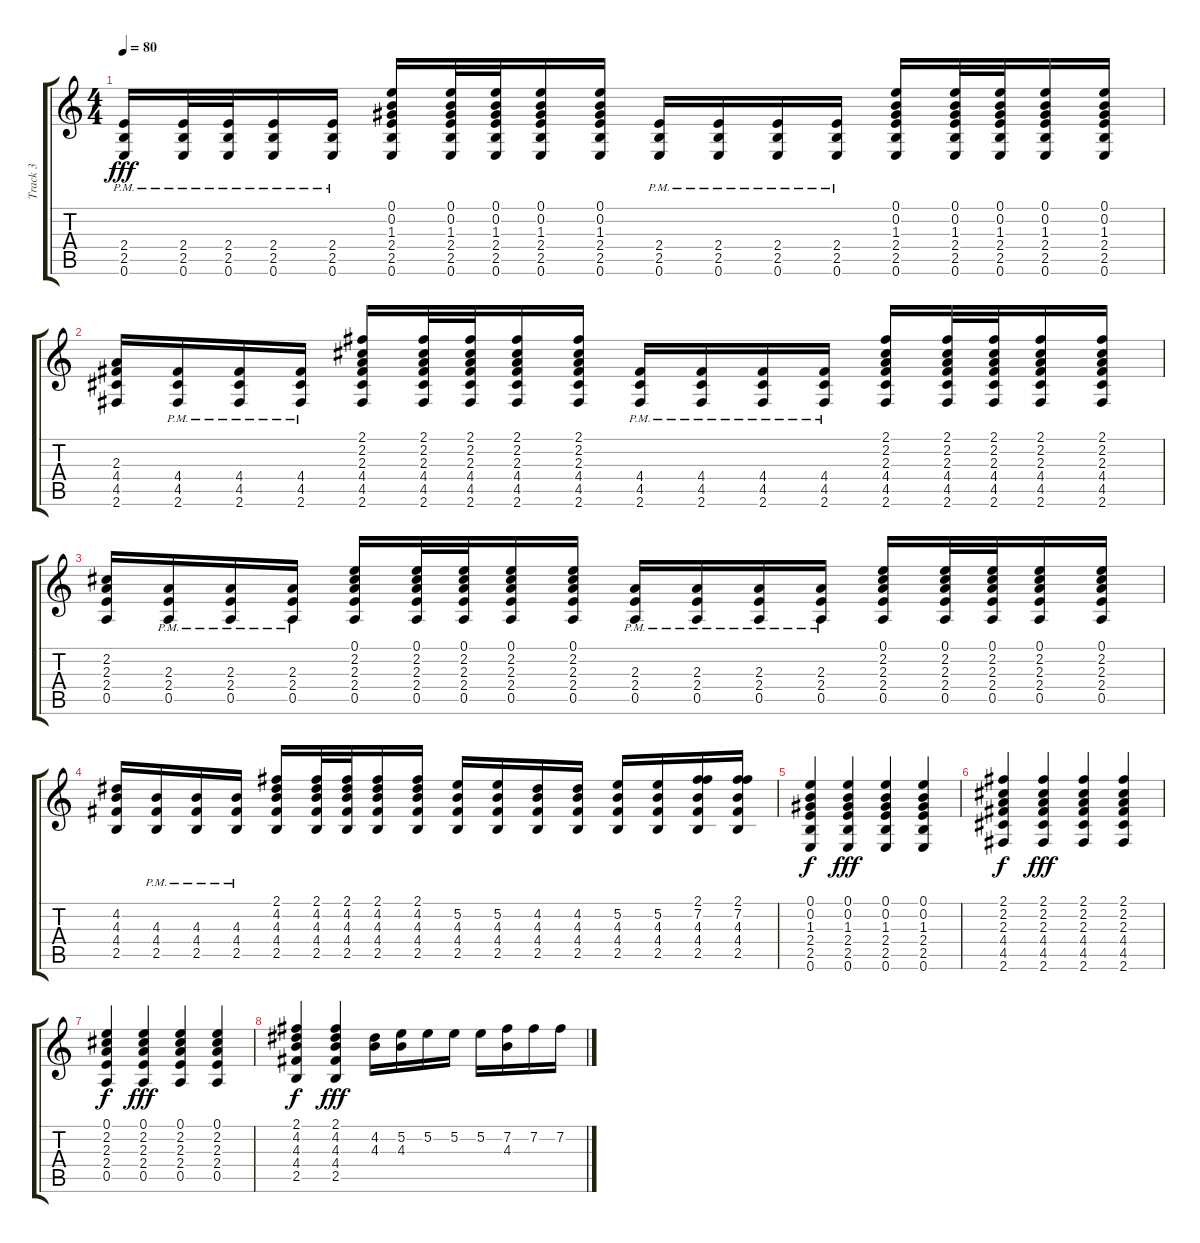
\track ("Track 3" "Track 3") {instrument electricguitarclean}
\staff {score tabs}
\tuning (E4 B3 G3 D3 A2 E2) {hide}
\ts (4 4)
\tempo 80
\clef g2
\ks c
(2.4{pm} 2.5{pm} 0.6{pm}).16{dy fff} (2.4{pm} 2.5{pm} 0.6{pm}).32 (2.4{pm} 2.5{pm} 0.6{pm}).32 (2.4{pm} 2.5{pm} 0.6{pm}).16 (2.4{pm} 2.5{pm} 0.6{pm}).16 (0.1 0.2 1.3 2.4 2.5 0.6).16 (0.1 0.2 1.3 2.4 2.5 0.6).32 (0.1 0.2 1.3 2.4 2.5 0.6).32 (0.1 0.2 1.3 2.4 2.5 0.6).16 (0.1 0.2 1.3 2.4 2.5 0.6).16 (2.4{pm} 2.5{pm} 0.6{pm}).16 (2.4{pm} 2.5{pm} 0.6{pm}).16 (2.4{pm} 2.5{pm} 0.6{pm}).16 (2.4{pm} 2.5{pm} 0.6{pm}).16 (0.1 0.2 1.3 2.4 2.5 0.6).16 (0.1 0.2 1.3 2.4 2.5 0.6).32 (0.1 0.2 1.3 2.4 2.5 0.6).32 (0.1 0.2 1.3 2.4 2.5 0.6).16 (0.1 0.2 1.3 2.4 2.5 0.6).16 |
(2.3 4.4 4.5 2.6).16 (4.4{pm} 4.5{pm} 2.6{pm}).16 (4.4{pm} 4.5{pm} 2.6{pm}).16 (4.4{pm} 4.5{pm} 2.6{pm}).16 (2.1 2.2 2.3 4.4 4.5 2.6).16 (2.1 2.2 2.3 4.4 4.5 2.6).32 (2.1 2.2 2.3 4.4 4.5 2.6).32 (2.1 2.2 2.3 4.4 4.5 2.6).16 (2.1 2.2 2.3 4.4 4.5 2.6).16 (4.4{pm} 4.5{pm} 2.6{pm}).16 (4.4{pm} 4.5{pm} 2.6{pm}).16 (4.4{pm} 4.5{pm} 2.6{pm}).16 (4.4{pm} 4.5{pm} 2.6{pm}).16 (2.1 2.2 2.3 4.4 4.5 2.6).16 (2.1 2.2 2.3 4.4 4.5 2.6).32 (2.1 2.2 2.3 4.4 4.5 2.6).32 (2.1 2.2 2.3 4.4 4.5 2.6).16 (2.1 2.2 2.3 4.4 4.5 2.6).16 |
(2.2 2.3 2.4 0.5).16 (2.3{pm} 2.4{pm} 0.5{pm}).16 (2.3{pm} 2.4{pm} 0.5{pm}).16 (2.3{pm} 2.4{pm} 0.5{pm}).16 (0.1 2.2 2.3 2.4 0.5).16 (0.1 2.2 2.3 2.4 0.5).32 (0.1 2.2 2.3 2.4 0.5).32 (0.1 2.2 2.3 2.4 0.5).16 (0.1 2.2 2.3 2.4 0.5).16 (2.3{pm} 2.4{pm} 0.5{pm}).16 (2.3{pm} 2.4{pm} 0.5{pm}).16 (2.3{pm} 2.4{pm} 0.5{pm}).16 (2.3{pm} 2.4{pm} 0.5{pm}).16 (0.1 2.2 2.3 2.4 0.5).16 (0.1 2.2 2.3 2.4 0.5).32 (0.1 2.2 2.3 2.4 0.5).32 (0.1 2.2 2.3 2.4 0.5).16 (0.1 2.2 2.3 2.4 0.5).16 |
(4.2 4.3 4.4 2.5).16 (4.3{pm} 4.4{pm} 2.5{pm}).16 (4.3{pm} 4.4{pm} 2.5{pm}).16 (4.3{pm} 4.4{pm} 2.5{pm}).16 (2.1 4.2 4.3 4.4 2.5).16 (2.1 4.2 4.3 4.4 2.5).32 (2.1 4.2 4.3 4.4 2.5).32 (2.1 4.2 4.3 4.4 2.5).16 (2.1 4.2 4.3 4.4 2.5).16 (5.2 4.3 4.4 2.5).16 (5.2 4.3 4.4 2.5).16 (4.2 4.3 4.4 2.5).16 (4.2 4.3 4.4 2.5).16 (5.2 4.3 4.4 2.5).16 (5.2 4.3 4.4 2.5).16 (2.1 7.2 4.3 4.4 2.5).16 (2.1 7.2 4.3 4.4 2.5).16 |
(0.1 0.2 1.3 2.4 2.5 0.6).4{dy f} (0.1 0.2 1.3 2.4 2.5 0.6).4{dy fff} (0.1 0.2 1.3 2.4 2.5 0.6).4 (0.1 0.2 1.3 2.4 2.5 0.6).4 |
(2.1 2.2 2.3 4.4 4.5 2.6).4{dy f} (2.1 2.2 2.3 4.4 4.5 2.6).4{dy fff} (2.1 2.2 2.3 4.4 4.5 2.6).4 (2.1 2.2 2.3 4.4 4.5 2.6).4 |
(0.1 2.2 2.3 2.4 0.5).4{dy f} (0.1 2.2 2.3 2.4 0.5).4{dy fff} (0.1 2.2 2.3 2.4 0.5).4 (0.1 2.2 2.3 2.4 0.5).4 |
(2.1 4.2 4.3 4.4 2.5).4{dy f} (2.1 4.2 4.3 4.4 2.5).4{dy fff} (4.2 4.3).16 (5.2 4.3).16 5.2.16 5.2.16 5.2.16 (7.2 4.3).16 7.2.16 7.2.16
